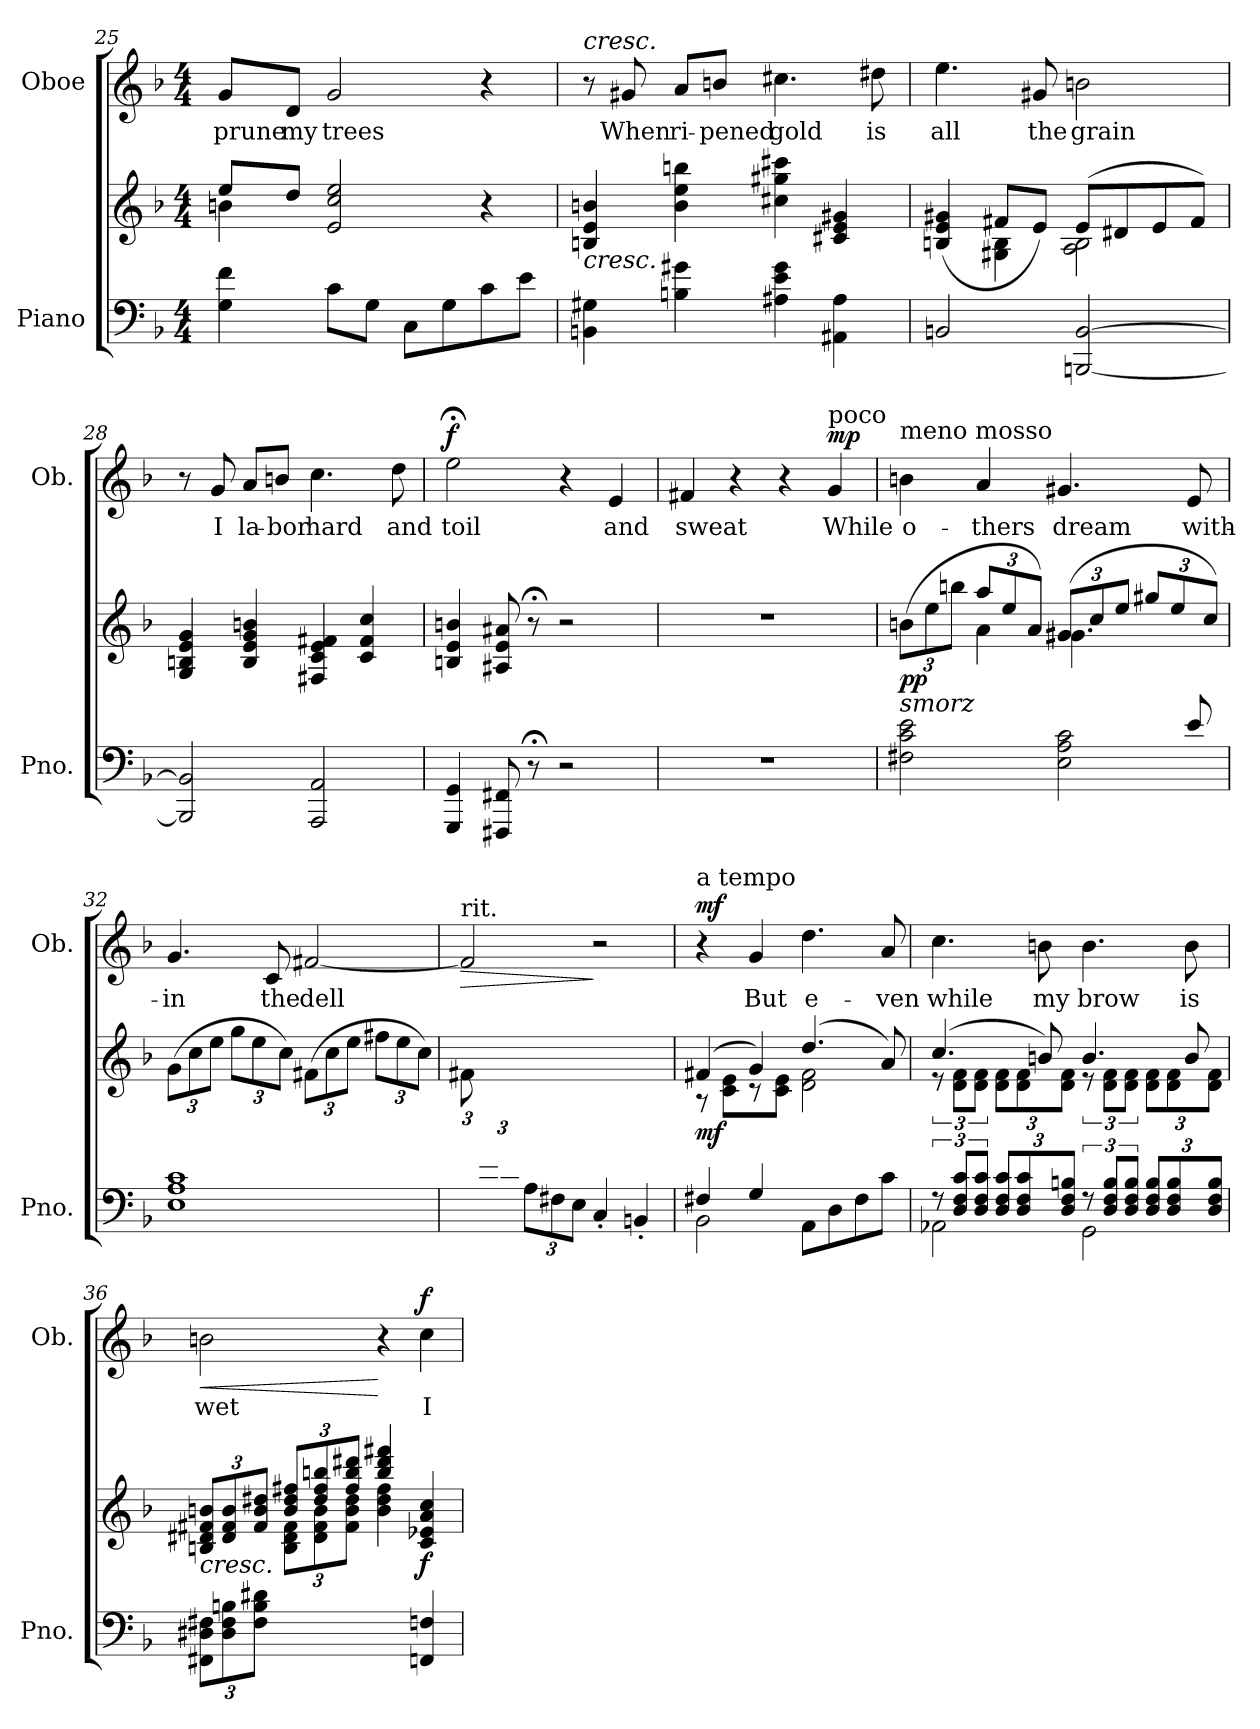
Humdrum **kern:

**kern	**kern	**dynam	**kern	**text	**dynam
*part2	*part2	*part2	*part1	*part1	*part1
*staff3	*staff2	*staff2/3	*staff1	*staff1	*staff1
*I"Piano	*	*	*I"Oboe	*	*
*I'Pno.	*	*	*I'Ob.	*	*
!!LO:PB:g=z
*clefF4	*clefG2	*	*clefG2	*	*
*k[b-]	*k[b-]	*	*k[b-]	*	*
*M4/4	*M4/4	*	*M4/4	*	*
=25	=25	=25	=25	=25	=25
*	*^	*	*	*	*
!	!	!	!	!	!LO:LY:b	!
4G\ 4f\	8ee/L	4bn\	.	8g/L	prune	.
!	!	!	!	!	!LO:LY:b	!
.	8dd/J	.	.	8d/J	my	.
!	!	!	!	!	!LO:LY:b	!
8c\L	2e/ 2cc/ 2ee/	2.ryy	.	2g/	trees	.
8G\J	.	.	.	.	.	.
8C\L	.	.	.	.	.	.
8G\	.	.	.	.	.	.
8c\	4r	.	.	4r	.	.
8e\J	.	.	.	.	.	.
*	*v	*v	*	*	*	*
=26	=26	=26	=26	=26	=26
!	!	!	!LO:TX:a:i:t=cresc.	!	!
!	!LO:TX:b:i:t=cresc.	!	!	!	!
4BBn\ 4G#X\	4Bn/ 4e/ 4bn/	.	8r	.	.
!	!	!	!	!LO:LY:b	!
.	.	.	8g#X/	When	.
!	!	!	!	!LO:LY:b	!
4Bn\ 4g#X\	4b\ 4ee\ 4bbn\	.	8a/L	ri-	.
!	!	!	!	!LO:LY:b	!
.	.	.	8bn/J	-pened	.
!	!	!	!	!LO:LY:b	!
4A#X\ 4e\ 4g#\	4cc#X\ 4gg#X\ 4ccc#X\	.	4.cc#X\	gold	.
4AA#X\ 4A#\	4c#X/ 4e/ 4g#X/	.	.	.	.
!	!	!	!	!LO:LY:b	!
.	.	.	8dd#X\	is	.
=27	=27	=27	=27	=27	=27
*	*^	*	*	*	*
!	!	!	!	!	!LO:LY:b	!
2BBn/	(4Bn/ 4e/ 4g#X/	4ryy	.	4.ee\	all	.
.	8f#X/L	4G#X\ 4B\	.	.	.	.
!	!	!	!	!	!LO:LY:b	!
.	8e/J)	.	.	8g#X/	the	.
!	!	!	!	!	!LO:LY:b	!
[2BBBn/ [2BB/	(8e/L	2A\ 2B\	.	2bn\	grain	.
.	8d#X/	.	.	.	.	.
.	8e/	.	.	.	.	.
.	8f#/J)	.	.	.	.	.
*	*v	*v	*	*	*	*
!!LO:LB:g=z
=28	=28	=28	=28	=28	=28
2BBB/] 2BB/]	4G/ 4Bn/ 4e/ 4g/	.	8r	.	.
!	!	!	!	!LO:LY:b	!
.	.	.	8g/	I	.
!	!	!	!	!LO:LY:b	!
.	4B/ 4e/ 4g/ 4bn/	.	8a/L	la-	.
!	!	!	!	!LO:LY:b	!
.	.	.	8bn/J	-bor	.
!	!	!	!	!LO:LY:b	!
2AAA/ 2AA/	4F#X/ 4c/ 4e/ 4f#X/	.	4.cc\	hard	.
.	4c/ 4f#/ 4cc/	.	.	.	.
!	!	!	!	!LO:LY:b	!
.	.	.	8dd\	and	.
=29	=29	=29	=29	=29	=29
!	!	!	!	!LO:LY:b	!LO:DY:a
4GGG/ 4GG/	4Bn/ 4e/ 4bn/	.	2ee;<\	toil	f
8FFF#X/ 8FF#X/	8A#X/ 8e/ 8a#X/	.	.	.	.
8r;<	8r;<	.	.	.	.
2r	2r	.	4r	.	.
!	!	!	!	!LO:LY:b	!
.	.	.	4e/	and	.
=30	=30	=30	=30	=30	=30
!	!	!	!	!LO:LY:b	!
1r	1r	.	4f#X/	sweat	.
.	.	.	4r	.	.
.	.	.	4r	.	.
!	!	!	!LO:TX:a:t=poco	!	!
!	!	!	!	!LO:LY:b	!LO:DY:a
.	.	.	4g/	While	mp
=31	=31	=31	=31	=31	=31
*^	*	*	*	*	*
*	*	*Xbrackettup	*	*	*	*
*	*	*^	*	*	*	*
!	!	!	!	!	!LO:TX:a:t=meno mosso	!	!
!	!	!LO:TX:b:i:t=smorz	!	!	!	!	!
!	!	!	!	!LO:DY:b	!	!LO:LY:b	!
2..ryy	2F#X\ 2c\ 2e\	(12bn\L	4ryy	pp	4bn\	o-	.
.	.	12ee\	.	.	.	.	.
.	.	12bbn\J	.	.	.	.	.
!	!	!	!	!	!	!LO:LY:b	!
.	.	12aa/L	4a\	.	4a/	-thers	.
.	.	12ee/	.	.	.	.	.
.	.	12a/J)	.	.	.	.	.
!	!	!	!	!	!	!LO:LY:b	!
.	2E\ 2A\ 2c\	(12g#X/L	(>4.g#\	.	4.g#X/	dream	.
.	.	12cc/	.	.	.	.	.
.	.	12ee/J	.	.	.	.	.
.	.	12gg#X/L	.	.	.	.	.
.	.	12ee/	.	.	.	.	.
!	!	!	!	!	!	!LO:LY:b	!
8e/)	.	.	8ryy	.	8e/	with-	.
.	.	12cc/J)	.	.	.	.	.
*v	*v	*	*	*	*	*	*
*	*v	*v	*	*	*	*
!!LO:LB:g=z
=32	=32	=32	=32	=32	=32
!	!	!	!	!LO:LY:b	!
1E 1A 1c	(12g\L	.	4.g/	-in	.
.	12cc\	.	.	.	.
.	12ee\J	.	.	.	.
.	12gg\L	.	.	.	.
.	12ee\	.	.	.	.
!	!	!	!	!LO:LY:b	!
.	.	.	8c/	the	.
.	12cc\J)	.	.	.	.
!	!	!	!	!LO:LY:b	!
.	(12f#X\L	.	[2f#X/	dell	.
.	12cc\	.	.	.	.
.	12ee\J	.	.	.	.
.	12ff#X\L	.	.	.	.
.	12ee\	.	.	.	.
.	12cc\J)	.	.	.	.
=33	=33	=33	=33	=33	=33
*	*^	*	*	*	*
!	!	!	!	!LO:TX:a:t=rit.	!	!
!	!	!	!	!	!	!LO:HP:b
12ryy	1ryy	(12f#X\L	.	2f#/]	.	>
12e/	.	12%11ryy	.	.	.	.
12c/J	.	.	.	.	.	.
*Xbrackettup	*	*	*	*	*	*
12A\L	.	.	.	.	.	.
12F#X\	.	.	.	.	.	.
12E\J)	.	.	.	.	.	.
4C'/	.	.	.	2r	.	]
4BBn'/	.	.	.	.	.	.
=34	=34	=34	=34	=34	=34	=34
*^	*	*	*	*	*	*
!	!	!	!	!	!LO:TX:a:t=a tempo	!	!
!	!	!	!	!LO:DY:b	!	!	!LO:DY:a
4F#X/	2BB-\	(4f#X/	8r	mf	4r	.	mf
.	.	.	8c\ 8e\L	.	.	.	.
!	!	!	!	!	!	!LO:LY:b	!
4G/	.	4g/)	8r	.	4g/	But	.
.	.	.	8c\ 8e\J	.	.	.	.
!	!	!	!	!	!	!LO:LY:b	!
8AA\L	2ryy	(4.dd/	2d\ 2f#\	.	4.dd\	e-	.
8D\	.	.	.	.	.	.	.
8F#\	.	.	.	.	.	.	.
!	!	!	!	!	!	!LO:LY:b	!
8c\J	.	8a/)	.	.	8a/	-ven	.
!!LO:PB:g=z
=35	=35	=35	=35	=35	=35	=35	=35
*brackettup	*	*	*brackettup	*	*	*	*
!	!	!	!	!	!	!LO:LY:b	!
12r	2AA-X\	(4.cc/	12r	.	4.cc\	while	.
12D/ 12F/ 12c/L	.	.	12d\ 12f\L	.	.	.	.
12D/ 12F/ 12c/J	.	.	12d\ 12f\J	.	.	.	.
*Xbrackettup	*	*	*Xbrackettup	*	*	*	*
12D/ 12F/ 12c/L	.	.	12d\ 12f\L	.	.	.	.
12D/ 12F/ 12c/	.	.	12d\ 12f\	.	.	.	.
!	!	!	!	!	!	!LO:LY:b	!
.	.	8bn/)	.	.	8bn\	my	.
12D/ 12F/ 12Bn/J	.	.	12d\ 12f\J	.	.	.	.
*brackettup	*	*	*brackettup	*	*	*	*
!	!	!	!	!	!	!LO:LY:b	!
12r	2GG\	4.b/	12r	.	4.b\	brow	.
12D/ 12F/ 12B/L	.	.	12d\ 12f\L	.	.	.	.
12D/ 12F/ 12B/J	.	.	12d\ 12f\J	.	.	.	.
*Xbrackettup	*	*	*Xbrackettup	*	*	*	*
12D/ 12F/ 12B/L	.	.	12d\ 12f\L	.	.	.	.
12D/ 12F/ 12B/	.	.	12d\ 12f\	.	.	.	.
!	!	!	!	!	!	!LO:LY:b	!
.	.	8b/	.	.	8b\	is	.
12D/ 12F/ 12B/J	.	.	12d\ 12f\J	.	.	.	.
*v	*v	*	*	*	*	*	*
=36	=36	=36	=36	=36	=36	=36
!	!LO:TX:b:i:t=cresc.	!	!	!	!	!
!	!	!	!	!	!LO:LY:b	!LO:HP:b
12FF#X\ 12D#X\ 12F#X\L	12Bn/ 12d#X/ 12f#X/ 12bn/L	4ryy	.	2bn\	wet	<
12D#\ 12F#\ 12Bn\	12d#/ 12f#/ 12b/	.	.	.	.	.
12F#\ 12B\ 12d#X\J	12f#/ 12b/ 12dd#X/J	.	.	.	.	.
2ryy	12b/ 12dd#/ 12ff#X/L	12B\ 12d#\ 12f#\L	.	.	.	.
.	12dd#/ 12ff#/ 12bbn/	12d#\ 12f#\ 12b\	.	.	.	.
.	12ff#/ 12bb/ 12ddd#X/J	12f#\ 12b\ 12dd#\J	.	.	.	.
.	4bb/ 4ddd#/ 4fff#X/	4b\ 4dd#\ 4ff#\	.	4r	.	[
!	!	!	!LO:DY:b	!	!LO:LY:b	!LO:DY:a
4FFn/ 4Fn/	4c/ 4e-X/ 4a/ 4cc/	4ryy	f	4cc\	I	f
*	*v	*v	*	*	*	*
=	=	=	=	=	=
*-	*-	*-	*-	*-	*-
